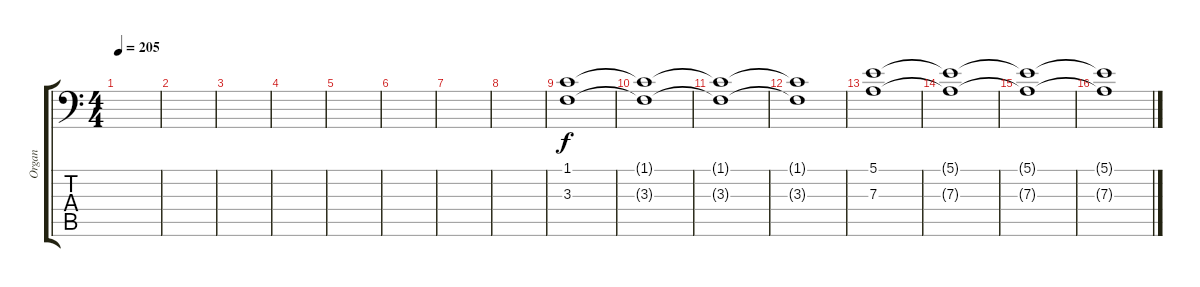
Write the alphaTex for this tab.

\track ("Organ" "Organ") {instrument churchorgan}
\staff {score tabs}
\tuning (B3 Gb3 D3 A2 E2 A1) {hide}
\ts (4 4)
\tempo 205
\clef f4
\ks c
|
|
|
|
|
|
|
|
(1.1 3.3).1 |
(1.1{t} 3.3{t}).1 |
(1.1{t} 3.3{t}).1 |
(1.1{t} 3.3{t}).1 |
(5.1 7.3).1 |
(5.1{t} 7.3{t}).1 |
(5.1{t} 7.3{t}).1 |
(5.1{t} 7.3{t}).1
